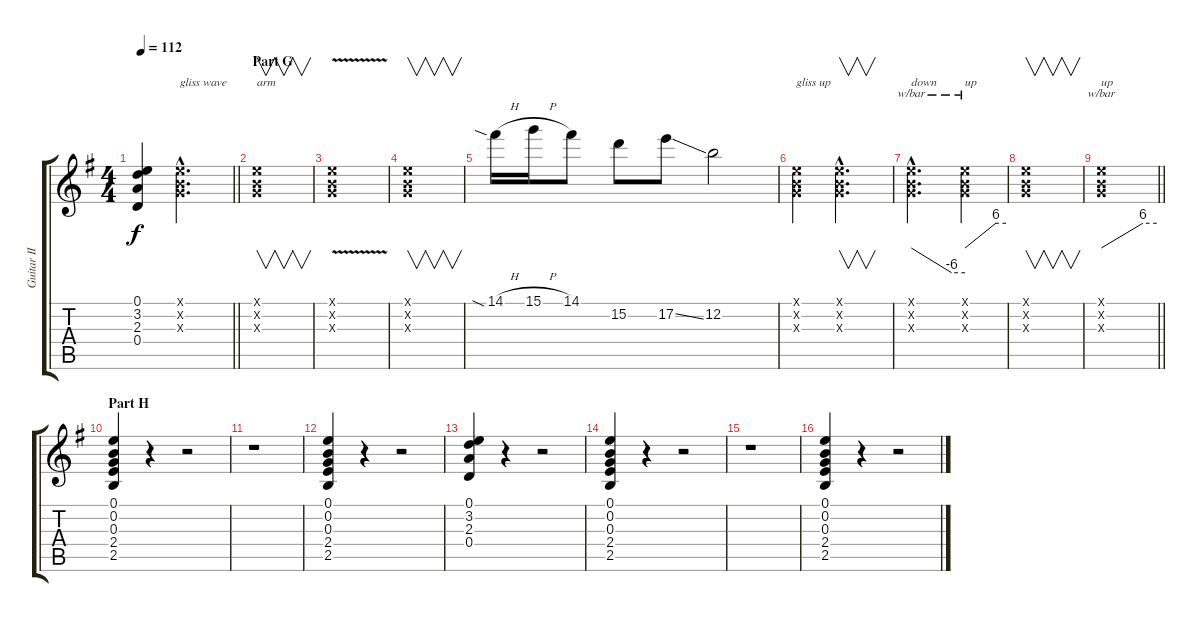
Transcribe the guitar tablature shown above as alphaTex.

\track ("Guitar II (Sugizo)" "Guitar II ") {instrument distortionguitar}
\staff {score tabs}
\tuning (E4 B3 G3 D3 A2 E2) {hide}
\ts (4 4)
\tempo 112
\clef g2
\barLineRight lightlight
\ks g
(0.1 3.2 2.3 0.4).4{dy f} (0.1{hac x} 0.2{hac x} 0.3{hac x}).2{d txt "gliss wave"} |
\section ("" "Part G")
(0.1{x} 0.2{x} 0.3{x}).1{v txt "arm"} |
(0.1{v x} 0.2{v x} 0.3{v x}).1 |
(0.1{x} 0.2{x} 0.3{x}).1{v} |
14.1{sia h}.16 15.1{h}.16 14.1.8 15.2.8 17.2{ss}.8 12.2.2 |
(0.1{x} 0.2{x} 0.3{x}).4{txt "gliss up"} (0.1{hac x} 0.2{hac x} 0.3{hac x}).2{v d} |
(0.1{hac x} 0.2{hac x} 0.3{hac x}).2{d tbe (custom default 0 0 45 -24 60 -24) txt "down"} (0.1{x} 0.2{x} 0.3{x}).4{tbe (custom default 0 0 45 24 60 24) txt "up"} |
(0.1{x} 0.2{x} 0.3{x}).1{v} |
\barLineRight lightlight
(0.1{x} 0.2{x} 0.3{x}).1{tbe (custom default 0 0 45 24 60 24) txt "up"} |
\section ("" "Part H")
(0.1 0.2 0.3 2.4 2.5).4 r.4 r.2 |
r.1 |
(0.1 0.2 0.3 2.4 2.5).4 r.4 r.2 |
(0.1 3.2 2.3 0.4).4 r.4 r.2 |
(0.1 0.2 0.3 2.4 2.5).4 r.4 r.2 |
r.1 |
(0.1 0.2 0.3 2.4 2.5).4 r.4 r.2
